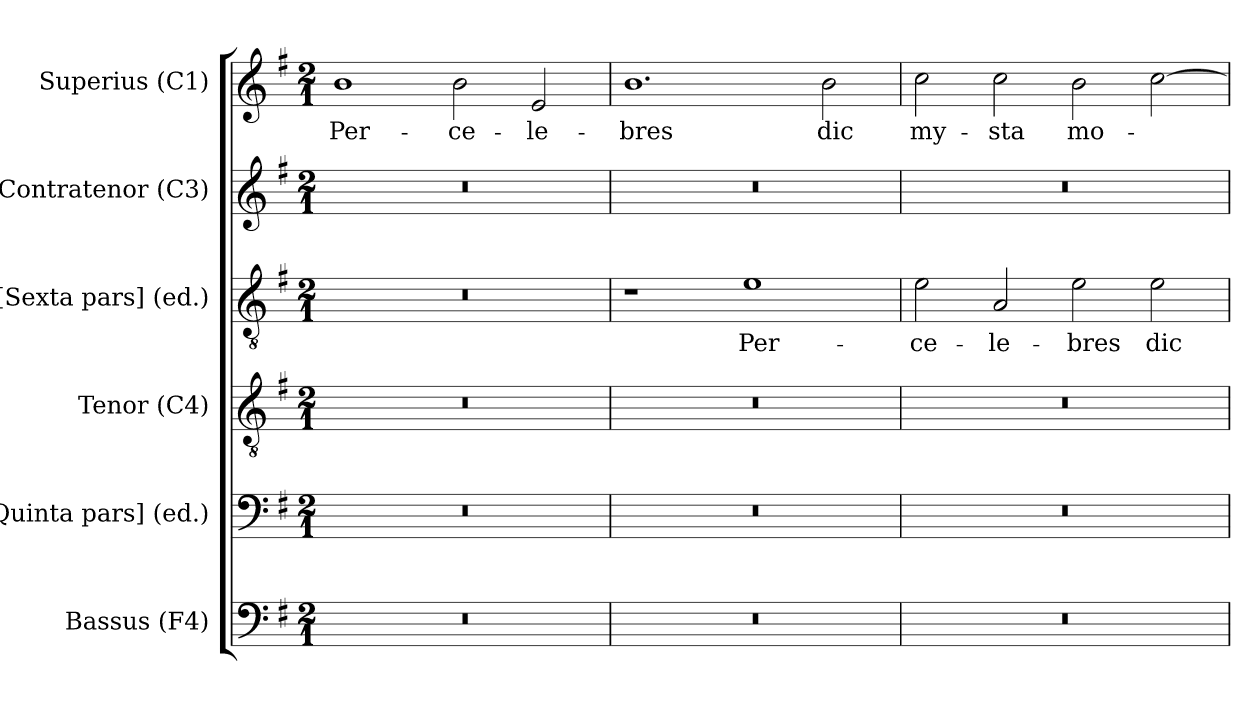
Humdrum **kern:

**kern	**kern	**kern	**kern	**text	**kern	**kern	**text
*part6	*part5	*part4	*part3	*part3	*part2	*part1	*part1
*staff6	*staff5	*staff4	*staff3	*staff3	*staff2	*staff1	*staff1
*I"Bassus (F4)	*I"[Quinta pars] (ed.)	*I"Tenor (C4)	*I"[Sexta pars] (ed.)	*	*I"Contratenor (C3)	*I"Superius (C1)	*
*I'B	*I'[QP]	*I'T	*I'[SP]	*	*I'C	*I'S	*
!!LO:PB:g=z
*clefF4	*clefF4	*clefGv2	*clefGv2	*	*clefG2	*clefG2	*
*	*	*ITrd7c12	*	*	*	*	*
*k[f#]	*k[f#]	*k[f#]	*k[f#]	*	*k[f#]	*k[f#]	*
*G:	*G:	*G:	*G:	*	*G:	*G:	*
*M2/1	*M2/1	*M2/1	*M2/1	*	*M2/1	*M2/1	*
=1	=1	=1	=1	=1	=1	=1	=1
!LO:N:vis=1	!LO:N:vis=1	!LO:N:vis=1	!LO:N:vis=1	!	!LO:N:vis=1	!	!
!	!	!	!	!	!	!	!LO:LY:b:color=#000000
0r	0r	0r	0r	.	0r	1bi	Per-
!	!	!	!	!	!	!	!LO:LY:b:color=#000000
.	.	.	.	.	.	2bi\	-ce-
!	!	!	!	!	!	!	!LO:LY:b:color=#000000
.	.	.	.	.	.	2ei/	-le-
=2	=2	=2	=2	=2	=2	=2	=2
!LO:N:vis=1	!LO:N:vis=1	!LO:N:vis=1	!	!	!LO:N:vis=1	!	!
!	!	!	!	!	!	!	!LO:LY:b:color=#000000
0r	0r	0r	1r	.	0r	1.bi	-bres
!	!	!	!	!LO:LY:b:color=#000000	!	!	!
.	.	.	1ei	Per-	.	.	.
!	!	!	!	!	!	!	!LO:LY:b:color=#000000
.	.	.	.	.	.	2bi\	dic
=3	=3	=3	=3	=3	=3	=3	=3
!LO:N:vis=1	!LO:N:vis=1	!LO:N:vis=1	!	!	!	!	!
!	!	!	!	!LO:LY:b:color=#000000	!LO:N:vis=1	!	!
!	!	!	!	!	!	!	!LO:LY:b:color=#000000
0r	0r	0r	2ei\	-ce-	0r	2cci\	my-
!	!	!	!	!LO:LY:b:color=#000000	!	!	!
!	!	!	!	!	!	!	!LO:LY:b:color=#000000
.	.	.	2Ai/	-le-	.	2cci\	-sta
!	!	!	!	!LO:LY:b:color=#000000	!	!	!
!	!	!	!	!	!	!	!LO:LY:b:color=#000000
.	.	.	2ei\	-bres	.	2bi\	mo-
!	!	!	!	!LO:LY:b:color=#000000	!	!	!
.	.	.	2ei\	dic	.	[2cci\	.
=	=	=	=	=	=	=	=
*-	*-	*-	*-	*-	*-	*-	*-
